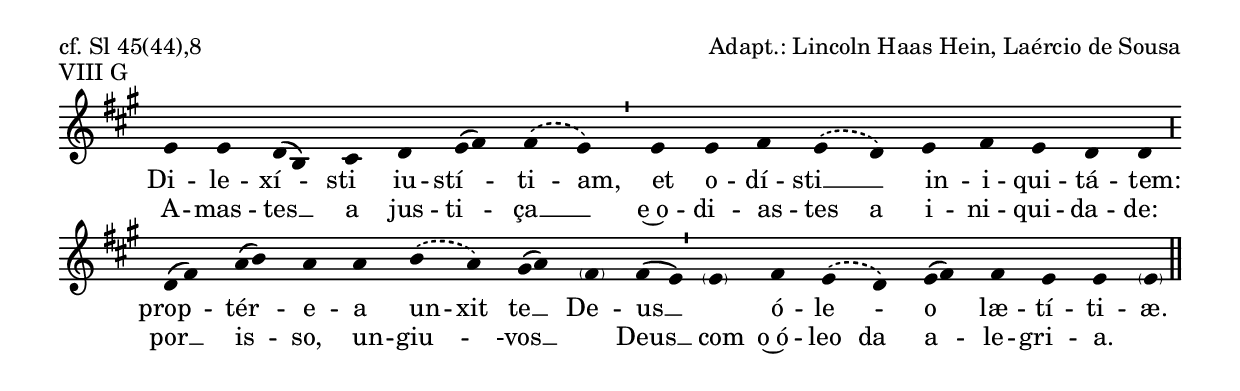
\version "2.24.1"

\include "gregorian.ly"
\include "../../../modules/lilypond/neums.ily"
\include "../../../modules/lilypond/spacing.ily"
\include "../../../modules/lilypond/layout.ily"
\include "../../../modules/lilypond/lyrics.ily"
\include "../../../modules/lilypond/symbols.ily"

antiphonChant = \relative c'' {
  \AntiphonSignature
  \key c \major
  \C g g \CC f d \C e f \CC g a \C_C a g
  \divisioMinima
  g g a \C_C g f \C g a g f f
  \divisioMaior
  \CC f a \CC c d \C c c \C_C d c \CC b c \Cp a \CC a g
  \divisioMinima
  \Cp g \C a \C_C g f \CC g a \C a g g \Cp g
  \finalis

}

antiphonLyrics = \lyricmode {
  Di -- le -- xí -- sti iu -- stí --
  \MelismaOff ti -- am, \MelismaOn
  et o -- dí -- sti __ in -- i -- qui -- tá -- tem:
  prop -- tér -- e -- a
  \MelismaOff un -- xit \MelismaOn
  te __ De -- us __
  "" ó -- le -- o læ -- tí -- ti -- æ.
}

antiphonLyricsPt = \lyricmode {

  A -- mas -- tes __ a jus -- ti -- ça __
  e~o -- di -- as --
  \MelismaOff tes a \MelismaOn
  i -- ni -- qui -- da -- de:
  por __ is -- so, un -- giu -- -vos __ "" Deus __
  com o~ó --
  \MelismaOff leo da \MelismaOn a -- le -- gri -- a.
}

\GregorianTranscriptionLayout

\header {
  meter = "cf. Sl 45(44),8"
  arranger = "Adapt.: Lincoln Haas Hein, Laércio de Sousa"
}

\score {
  \header {
    piece = "VIII G"
  }

  \new GregorianTranscriptionStaff <<
    \new GregorianTranscriptionVoice = "antiphon" {
      \transpose c a, \antiphonChant
    }

    \new GregorianTranscriptionLyrics \lyricsto "antiphon" \antiphonLyrics
    \new GregorianTranscriptionLyrics \lyricsto "antiphon" \antiphonLyricsPt
  >>
}